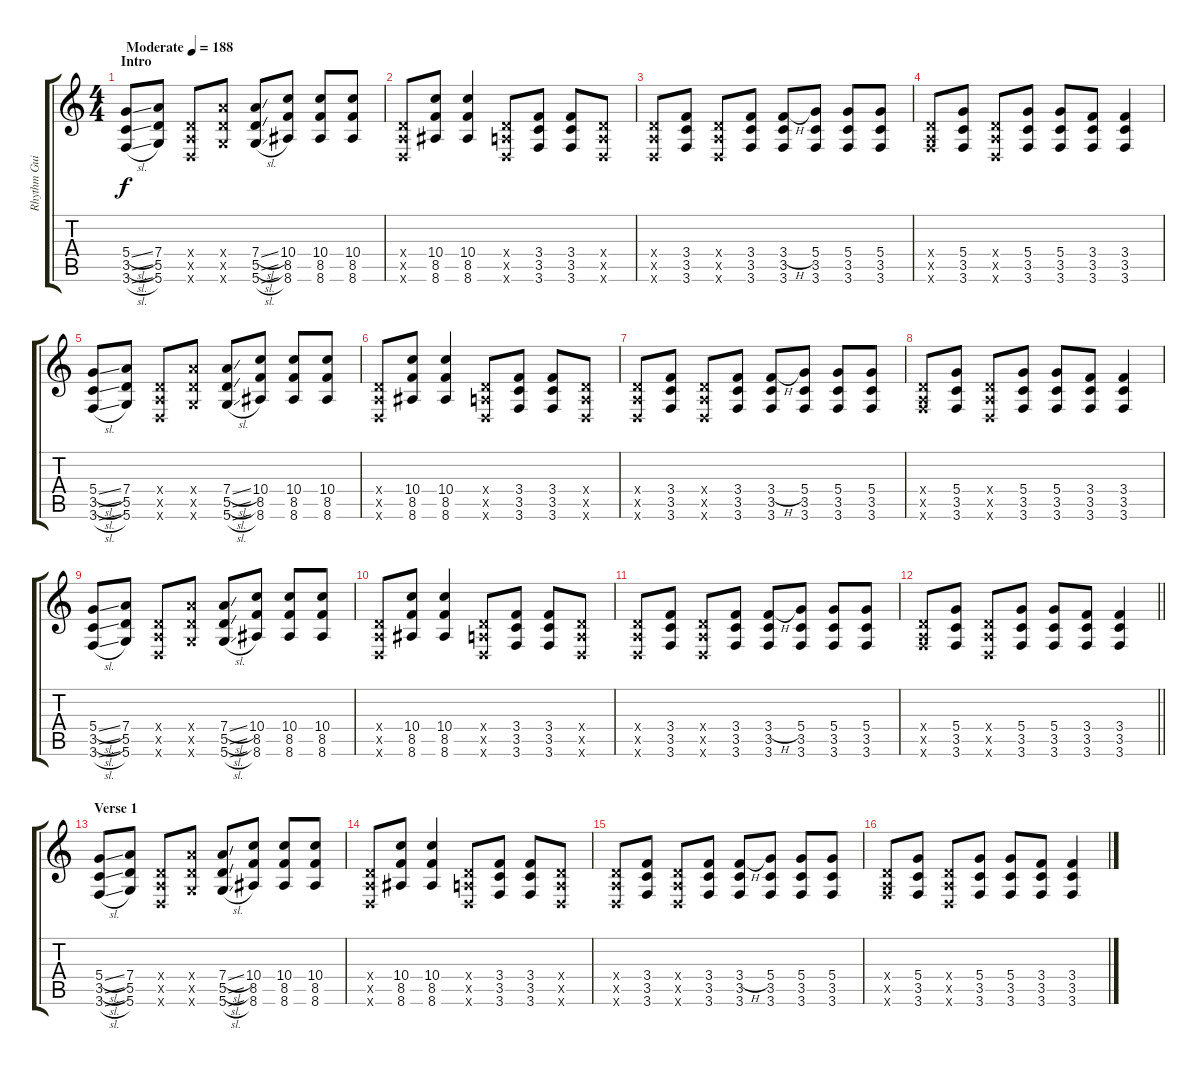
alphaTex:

\track ("Rhythm Guitar" "Rhythm Gui") {instrument distortionguitar}
\staff {score tabs}
\tuning (E4 B3 G3 D3 A2 D2) {hide}
\ts (4 4)
\section ("" "Intro")
\tempo (188 "Moderate")
\clef g2
\ks c
(5.4{sl} 3.5{sl} 3.6{sl}).8{dy f instrument distortionguitar} (7.4 5.5 5.6).8 (0.4{x} 0.5{x} 0.6{x}).8 (7.4{x} 5.5{x} 5.6{x}).8 (7.4{sl} 5.5{sl} 5.6{sl}).8 (10.4 8.5 8.6).8 (10.4 8.5 8.6).8 (10.4 8.5 8.6).8 |
(0.4{x} 0.5{x} 0.6{x}).8 (10.4 8.5 8.6).8 (10.4 8.5 8.6).4 (0.4{x} 0.5{x} 0.6{x}).8 (3.4 3.5 3.6).8 (3.4 3.5 3.6).8 (0.4{x} 0.5{x} 0.6{x}).8 |
(0.4{x} 0.5{x} 0.6{x}).8 (3.4 3.5 3.6).8 (0.4{x} 0.5{x} 0.6{x}).8 (3.4 3.5 3.6).8 (3.4{h} 3.5 3.6).8 (5.4 3.5 3.6).8 (5.4 3.5 3.6).8 (5.4 3.5 3.6).8 |
(0.4{x} 0.5{x} 3.6{x}).8 (5.4 3.5 3.6).8 (0.4{x} 0.5{x} 0.6{x}).8 (5.4 3.5 3.6).8 (5.4 3.5 3.6).8 (3.4 3.5 3.6).8 (3.4 3.5 3.6).4 |
(5.4{sl} 3.5{sl} 3.6{sl}).8 (7.4 5.5 5.6).8 (0.4{x} 0.5{x} 0.6{x}).8 (7.4{x} 5.5{x} 5.6{x}).8 (7.4{sl} 5.5{sl} 5.6{sl}).8 (10.4 8.5 8.6).8 (10.4 8.5 8.6).8 (10.4 8.5 8.6).8 |
(0.4{x} 0.5{x} 0.6{x}).8 (10.4 8.5 8.6).8 (10.4 8.5 8.6).4 (0.4{x} 0.5{x} 0.6{x}).8 (3.4 3.5 3.6).8 (3.4 3.5 3.6).8 (0.4{x} 0.5{x} 0.6{x}).8 |
(0.4{x} 0.5{x} 0.6{x}).8 (3.4 3.5 3.6).8 (0.4{x} 0.5{x} 0.6{x}).8 (3.4 3.5 3.6).8 (3.4{h} 3.5 3.6).8 (5.4 3.5 3.6).8 (5.4 3.5 3.6).8 (5.4 3.5 3.6).8 |
(0.4{x} 0.5{x} 3.6{x}).8 (5.4 3.5 3.6).8 (0.4{x} 0.5{x} 0.6{x}).8 (5.4 3.5 3.6).8 (5.4 3.5 3.6).8 (3.4 3.5 3.6).8 (3.4 3.5 3.6).4 |
(5.4{sl} 3.5{sl} 3.6{sl}).8 (7.4 5.5 5.6).8 (0.4{x} 0.5{x} 0.6{x}).8 (7.4{x} 5.5{x} 5.6{x}).8 (7.4{sl} 5.5{sl} 5.6{sl}).8 (10.4 8.5 8.6).8 (10.4 8.5 8.6).8 (10.4 8.5 8.6).8 |
(0.4{x} 0.5{x} 0.6{x}).8 (10.4 8.5 8.6).8 (10.4 8.5 8.6).4 (0.4{x} 0.5{x} 0.6{x}).8 (3.4 3.5 3.6).8 (3.4 3.5 3.6).8 (0.4{x} 0.5{x} 0.6{x}).8 |
(0.4{x} 0.5{x} 0.6{x}).8 (3.4 3.5 3.6).8 (0.4{x} 0.5{x} 0.6{x}).8 (3.4 3.5 3.6).8 (3.4{h} 3.5 3.6).8 (5.4 3.5 3.6).8 (5.4 3.5 3.6).8 (5.4 3.5 3.6).8 |
\barLineRight lightlight
(0.4{x} 0.5{x} 3.6{x}).8 (5.4 3.5 3.6).8 (0.4{x} 0.5{x} 0.6{x}).8 (5.4 3.5 3.6).8 (5.4 3.5 3.6).8 (3.4 3.5 3.6).8 (3.4 3.5 3.6).4 |
\section ("" "Verse 1")
(5.4{sl} 3.5{sl} 3.6{sl}).8 (7.4 5.5 5.6).8 (0.4{x} 0.5{x} 0.6{x}).8 (7.4{x} 5.5{x} 5.6{x}).8 (7.4{sl} 5.5{sl} 5.6{sl}).8 (10.4 8.5 8.6).8 (10.4 8.5 8.6).8 (10.4 8.5 8.6).8 |
(0.4{x} 0.5{x} 0.6{x}).8 (10.4 8.5 8.6).8 (10.4 8.5 8.6).4 (0.4{x} 0.5{x} 0.6{x}).8 (3.4 3.5 3.6).8 (3.4 3.5 3.6).8 (0.4{x} 0.5{x} 0.6{x}).8 |
(0.4{x} 0.5{x} 0.6{x}).8 (3.4 3.5 3.6).8 (0.4{x} 0.5{x} 0.6{x}).8 (3.4 3.5 3.6).8 (3.4{h} 3.5 3.6).8 (5.4 3.5 3.6).8 (5.4 3.5 3.6).8 (5.4 3.5 3.6).8 |
(0.4{x} 0.5{x} 3.6{x}).8 (5.4 3.5 3.6).8 (0.4{x} 0.5{x} 0.6{x}).8 (5.4 3.5 3.6).8 (5.4 3.5 3.6).8 (3.4 3.5 3.6).8 (3.4 3.5 3.6).4
